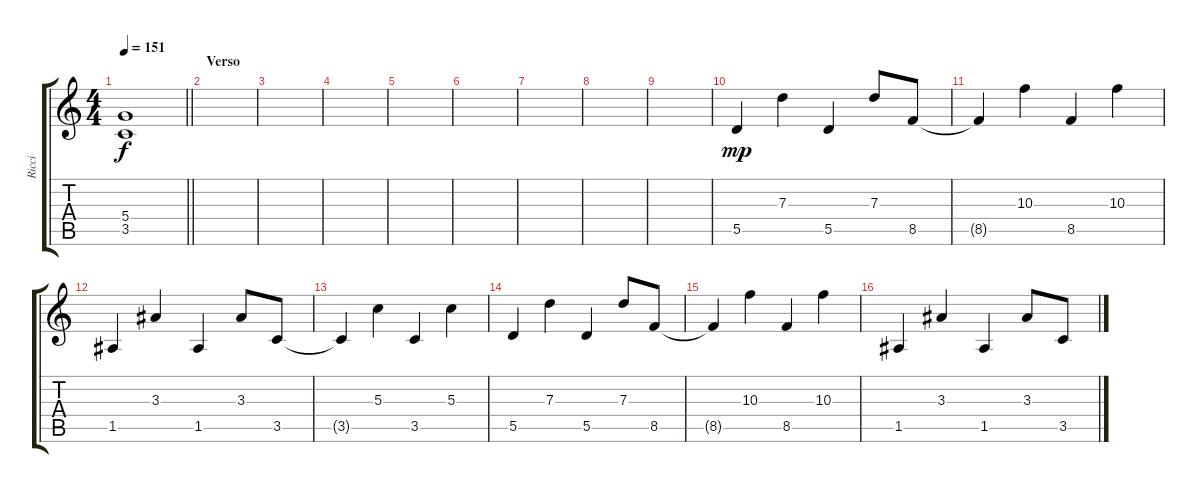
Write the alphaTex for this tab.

\track ("Ricci" "Ricci") {instrument overdrivenguitar}
\staff {score tabs}
\tuning (E4 B3 G3 D3 A2 D2) {hide}
\ts (4 4)
\tempo 151
\clef g2
\barLineRight lightlight
\ks c
(5.4{t} 3.5{t}).1{dy f} |
\section ("" "Verso")
|
|
|
|
|
|
|
|
5.5.4{dy mp} 7.3.4 5.5.4 7.3.8 8.5.8 |
8.5{t}.4 10.3.4 8.5.4 10.3.4 |
1.5.4 3.3.4 1.5.4 3.3.8 3.5.8 |
3.5{t}.4 5.3.4 3.5.4 5.3.4 |
5.5.4 7.3.4 5.5.4 7.3.8 8.5.8 |
8.5{t}.4 10.3.4 8.5.4 10.3.4 |
1.5.4 3.3.4 1.5.4 3.3.8 3.5.8
